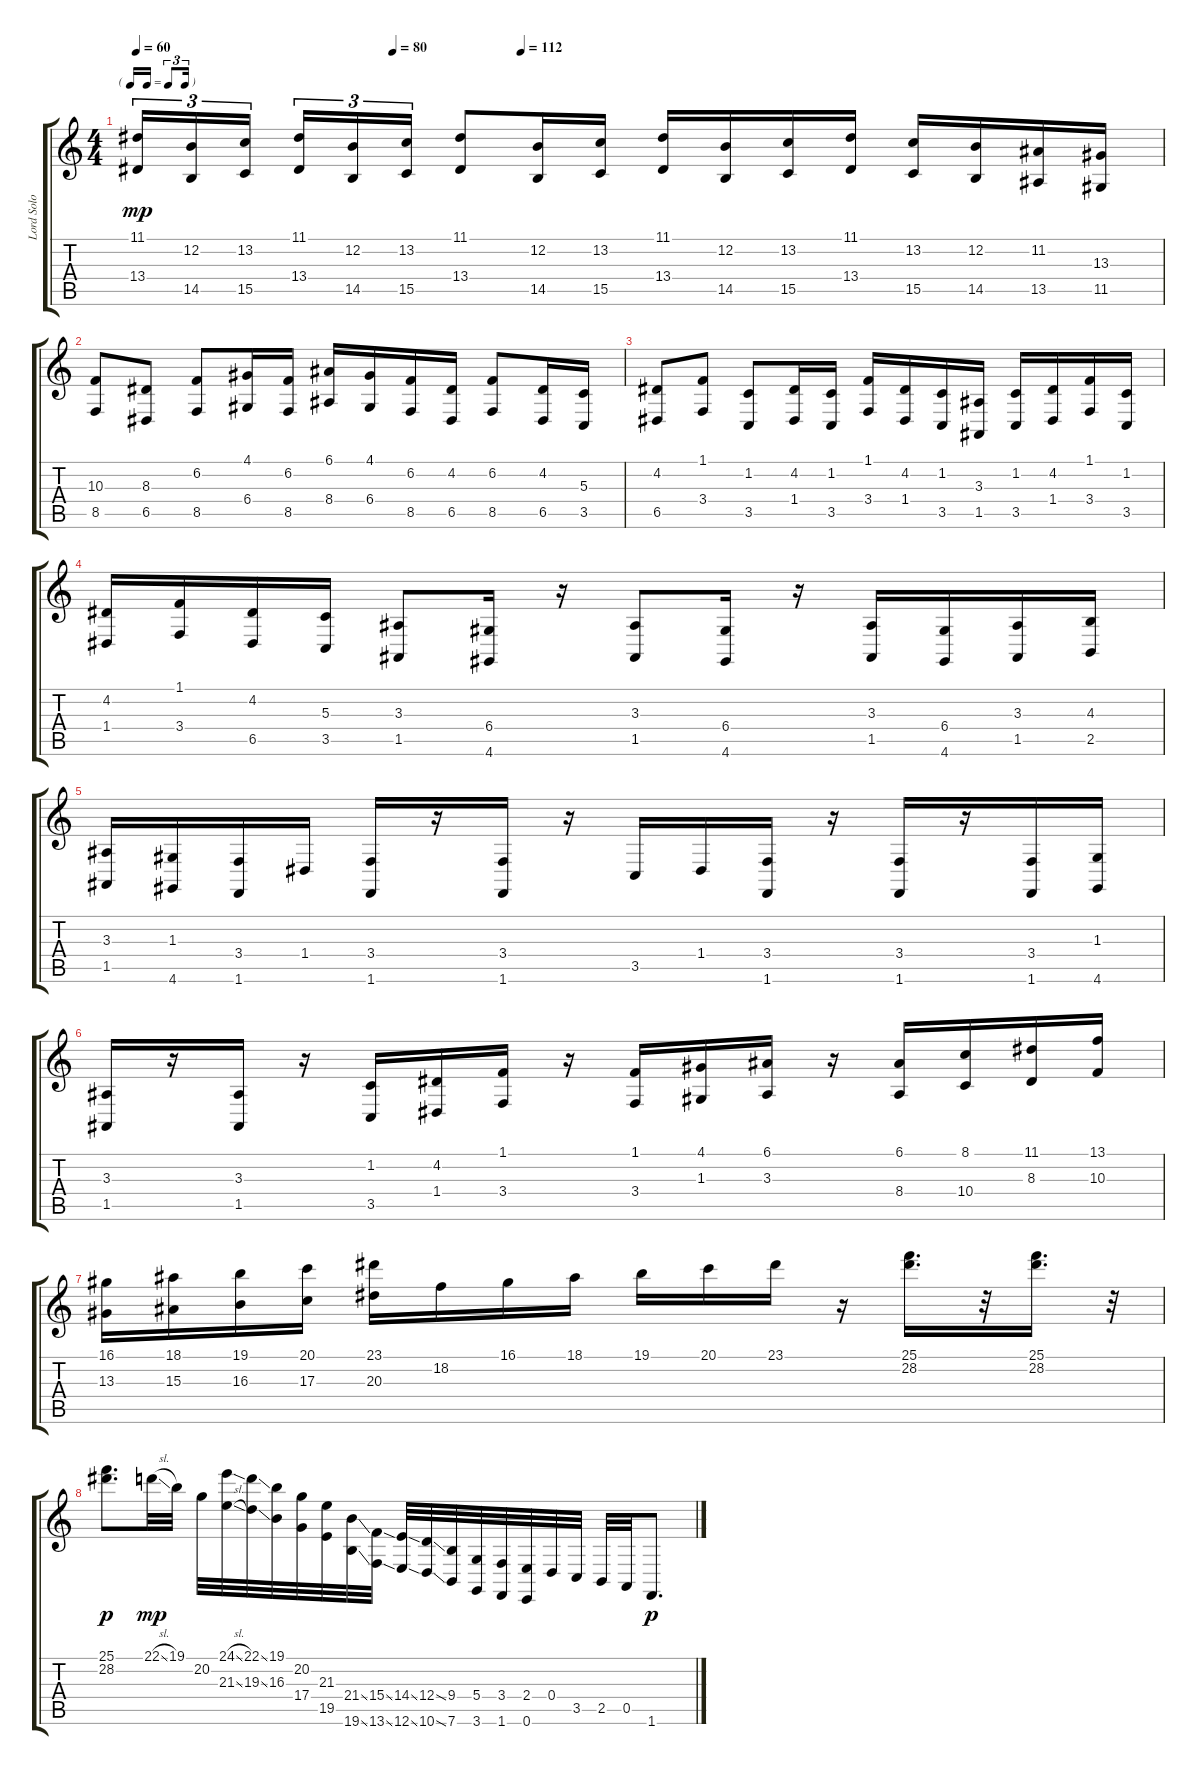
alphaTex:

\track ("Lord Solo" "Lord Solo") {instrument drawbarorgan}
\staff {score tabs}
\tuning (E4 B3 G3 D3 A2 E2) {hide}
\ts (4 4)
\tf triplet16th
\tempo 60
\tempo (80 0.25)
\tempo (112 0.375)
\clef g2
\ks c
(11.1 13.4).16{tu (3 2) dy mp} (12.2 14.5).16{tu (3 2)} (13.2 15.5).16{tu (3 2) beam splitsecondary} (11.1 13.4).16{tu (3 2)} (12.2 14.5).16{tu (3 2)} (13.2 15.5).16{tu (3 2)} (11.1 13.4).8 (12.2 14.5).16 (13.2 15.5).16 (11.1 13.4).16 (12.2 14.5).16 (13.2 15.5).16 (11.1 13.4).16 (13.2 15.5).16 (12.2 14.5).16 (11.2 13.5).16 (13.3 11.5).16 |
(10.3 8.5).8 (8.3 6.5).8 (6.2 8.5).8 (4.1 6.4).16 (6.2 8.5).16 (6.1 8.4).16 (4.1 6.4).16 (6.2 8.5).16 (4.2 6.5).16 (6.2 8.5).8 (4.2 6.5).16 (5.3 3.5).16 |
(4.2 6.5).8 (1.1 3.4).8 (1.2 3.5).8 (4.2 1.4).16 (1.2 3.5).16 (1.1 3.4).16 (4.2 1.4).16 (1.2 3.5).16 (3.3 1.5).16 (1.2 3.5).16 (4.2 1.4).16 (1.1 3.4).16 (1.2 3.5).16 |
(4.2 1.4).16 (1.1 3.4).16 (4.2 6.5).16 (5.3 3.5).16 (3.3 1.5).8 (6.4 4.6).16 r.16 (3.3 1.5).8 (6.4 4.6).16 r.16 (3.3 1.5).16 (6.4 4.6).16 (3.3 1.5).16 (4.3 2.5).16 |
(3.3 1.5).16 (1.3 4.6).16 (3.4 1.6).16 1.4.16 (3.4 1.6).16 r.16 (3.4 1.6).16 r.16 3.5.16 1.4.16 (3.4 1.6).16 r.16 (3.4 1.6).16 r.16 (3.4 1.6).16 (1.3 4.6).16 |
(3.3 1.5).16 r.16 (3.3 1.5).16 r.16 (1.2 3.5).16 (4.2 1.4).16 (1.1 3.4).16 r.16 (1.1 3.4).16 (4.1 1.3).16 (6.1 3.3).16 r.16 (6.1 8.4).16 (8.1 10.4).16 (11.1 8.3).16 (13.1 10.3).16 |
(16.1 13.3).16 (18.1 15.3).16 (19.1 16.3).16 (20.1 17.3).16 (23.1 20.3).16 18.2.16 16.1.16 18.1.16 19.1.16 20.1.16 23.1.16 r.16 (25.1 28.2).16{d} r.32 (25.1 28.2).16{d} r.32 |
(25.1 28.2).8{d dy p} 22.1{sl}.32{dy mp} 19.1.32 20.2.32 (24.1{sl} 21.3{sl}).32 (22.1{ss} 19.3{ss}).32 (19.1 16.3).32 (20.2 17.4).32 (21.3 19.5).32 (21.4{ss} 19.6{ss}).32 (15.4{ss} 13.6{ss}).32 (14.4{ss} 12.6{ss}).32 (12.4{ss} 10.6{ss}).32 (9.4 7.6).32 (5.4 3.6).32 (3.4 1.6).32 (2.4 0.6).32 0.4.32 3.5.32 2.5.32 0.5.32 1.6.8{d dy p}
